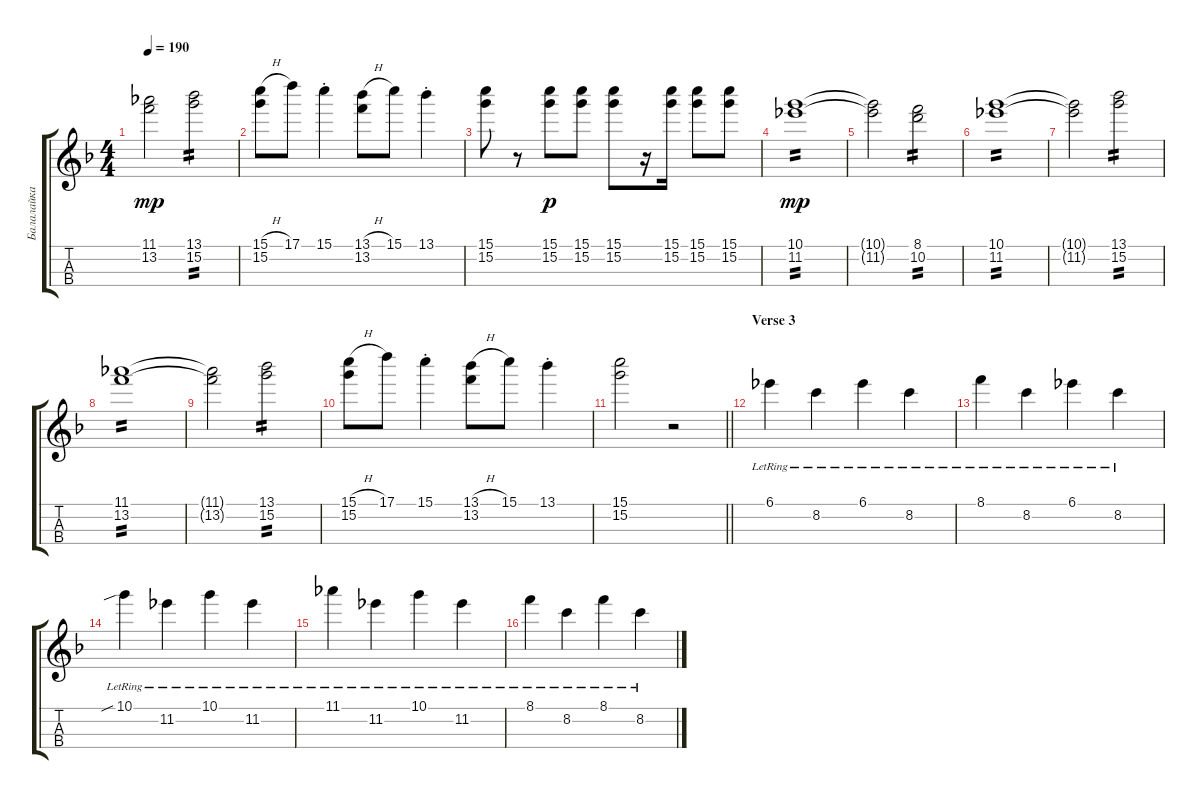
\track ("Балалайка" "Балалайка") {instrument acousticguitarsteel}
\staff {score tabs}
\tuning (A4 E4 E4 G3) {hide}
\ts (4 4)
\tempo 190
\clef g2
\ks dminor
(11.1{t} 13.2{t}).2{dy mp} (13.1 15.2).2{tp 2} |
(15.1{h} 15.2).8 17.1.8 15.1{st}.4 (13.1{h} 13.2).8 15.1.8 13.1{st}.4 |
(15.1 15.2).8 r.8 (15.1 15.2).8{dy p} (15.1 15.2).8 (15.1 15.2).8 r.16 (15.1 15.2).16 (15.1 15.2).8 (15.1 15.2).8 |
(10.1 11.2).1{tp 2 dy mp} |
(10.1{t} 11.2{t}).2 (8.1 10.2).2{tp 2} |
(10.1 11.2).1{tp 2} |
(10.1{t} 11.2{t}).2 (13.1 15.2).2{tp 2} |
(11.1 13.2).1{tp 2} |
(11.1{t} 13.2{t}).2 (13.1 15.2).2{tp 2} |
(15.1{h} 15.2).8 17.1.8 15.1{st}.4 (13.1{h} 13.2).8 15.1.8 13.1{st}.4 |
\barLineRight lightlight
(15.1 15.2).2 r.2 |
\section ("" "Verse 3")
6.1{lr}.4 8.2{lr}.4 6.1{lr}.4 8.2{lr}.4 |
8.1{lr}.4 8.2{lr}.4 6.1{lr}.4 8.2{lr}.4 |
10.1{sib lr}.4 11.2{lr}.4 10.1{lr}.4 11.2{lr}.4 |
11.1{lr}.4 11.2{lr}.4 10.1{lr}.4 11.2{lr}.4 |
8.1{lr}.4 8.2{lr}.4 8.1{lr}.4 8.2{lr}.4
